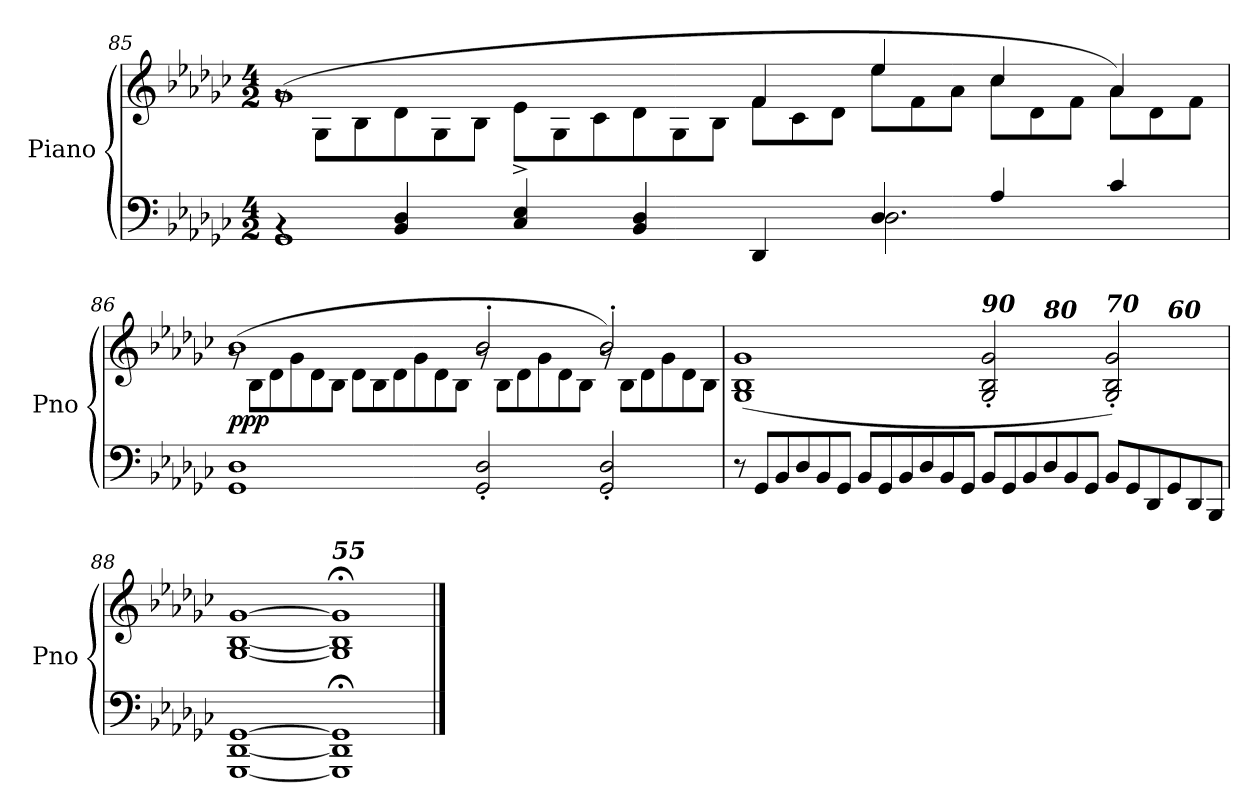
**kern	**kern	**dynam
*part1	*part1	*part1
*staff2	*staff1	*staff1/2
*I"Piano	*	*
*I'Pno	*	*
!!LO:LB:g=z
*clefF4	*clefG2	*
*k[b-e-a-d-g-c-]	*k[b-e-a-d-g-c-]	*
*M4/2	*M4/2	*
=85	=85	=85
*^	*^	*
*	*	*	*Xtuplet	*
!	!	!	!	!LO:DY:b
4rBB	1GG-	(>1g-	12rg	other-dynamics
.	.	.	12G-\L	.
.	.	.	12B-\	.
4BB-/ 4D-/	.	.	12d-\	.
.	.	.	12G-\	.
.	.	.	12B-\J	.
4C-/^ 4E-/^	.	.	12e-\L	.
.	.	.	12G-\	.
.	.	.	12c-\	.
4BB-/ 4D-/	.	.	12d-\	.
.	.	.	12G-\	.
.	.	.	12B-\J	.
4DD-/	4ryy	4f/	12f\L	.
.	.	.	12c-\	.
.	.	.	12d-\J	.
4D-/	2.D-<\	4ee-/	12ee-\L	.
.	.	.	12f\	.
.	.	.	12a-\J	.
4A-/	.	4cc-/	12cc-\L	.
.	.	.	12d-\	.
.	.	.	12f\J	.
4c-/	.	4a-/)	12a-\L	.
.	.	.	12d-\	.
.	.	.	12f\J	.
*v	*v	*	*	*
!!LO:PB:g=z	!!
=86	=86	=86	=86
!	!	!	!LO:DY:b
1GG-<< 1D-<<	(>1b-	12rg	ppp
.	.	12B-\L	.
.	.	12d-\	.
.	.	12g-\	.
.	.	12d-\	.
.	.	12B-\J	.
.	.	12d-\L	.
.	.	12B-\	.
.	.	12d-\	.
.	.	12g-\	.
.	.	12d-\	.
.	.	12B-\J	.
2GG-/' 2D-/'	2b-'/	12rg	.
.	.	12B-\L	.
.	.	12d-\	.
.	.	12g-\	.
.	.	12d-\	.
.	.	12B-\J	.
2GG-/' 2D-/'	2b-'/)	12rg	.
.	.	12B-\L	.
.	.	12d-\	.
.	.	12g-\	.
.	.	12d-\	.
.	.	12B-\J	.
*	*v	*v	*
=87	=87	=87
*Xtuplet	*	*
*	*^	*
*	*	*^	*
12r	(>1G- 1B- 1g-	1ryy	1..ryy	.
12GG-</L	.	.	.	.
12BB-/	.	.	.	.
12D-/	.	.	.	.
12BB-/	.	.	.	.
12GG-/J	.	.	.	.
12BB-/L	.	.	.	.
12GG-/	.	.	.	.
12BB-/	.	.	.	.
12D-/	.	.	.	.
12BB-/	.	.	.	.
12GG-/J	.	.	.	.
!	!LO:TX:a:Bi:t=90	!	!	!
12BB-/L	2G-/' 2B-/' 2g-/'	4ryy	.	.
12GG-/	.	.	.	.
12BB-/	.	.	.	.
!	!	!LO:TX:a:Bi:t=80	!	!
12D-/	.	2.ryy	.	.
12BB-/	.	.	.	.
12GG-/J	.	.	.	.
!	!LO:TX:a:Bi:t=70	!	!	!
12BB-</L	2G-/' 2B-/' 2g-/')	.	.	.
12GG-/	.	.	.	.
12DD-</	.	.	.	.
!	!	!	!LO:TX:a:Bi:t=60	!
12GG-</	.	.	4ryy	.
12DD-/	.	.	.	.
12BBB-</J	.	.	.	.
*	*v	*v	*v	*
!!LO:LB:g=z
=88	=88	=88
[1GGG- [1DD- [1GG-	[1G- [1B- [1g-	.
!	!LO:TX:a:Bi:t=55	!
1GGG-];< 1DD-];< 1GG-];<	1G-];< 1B-];< 1g-];<	.
==	==	==
*-	*-	*-
